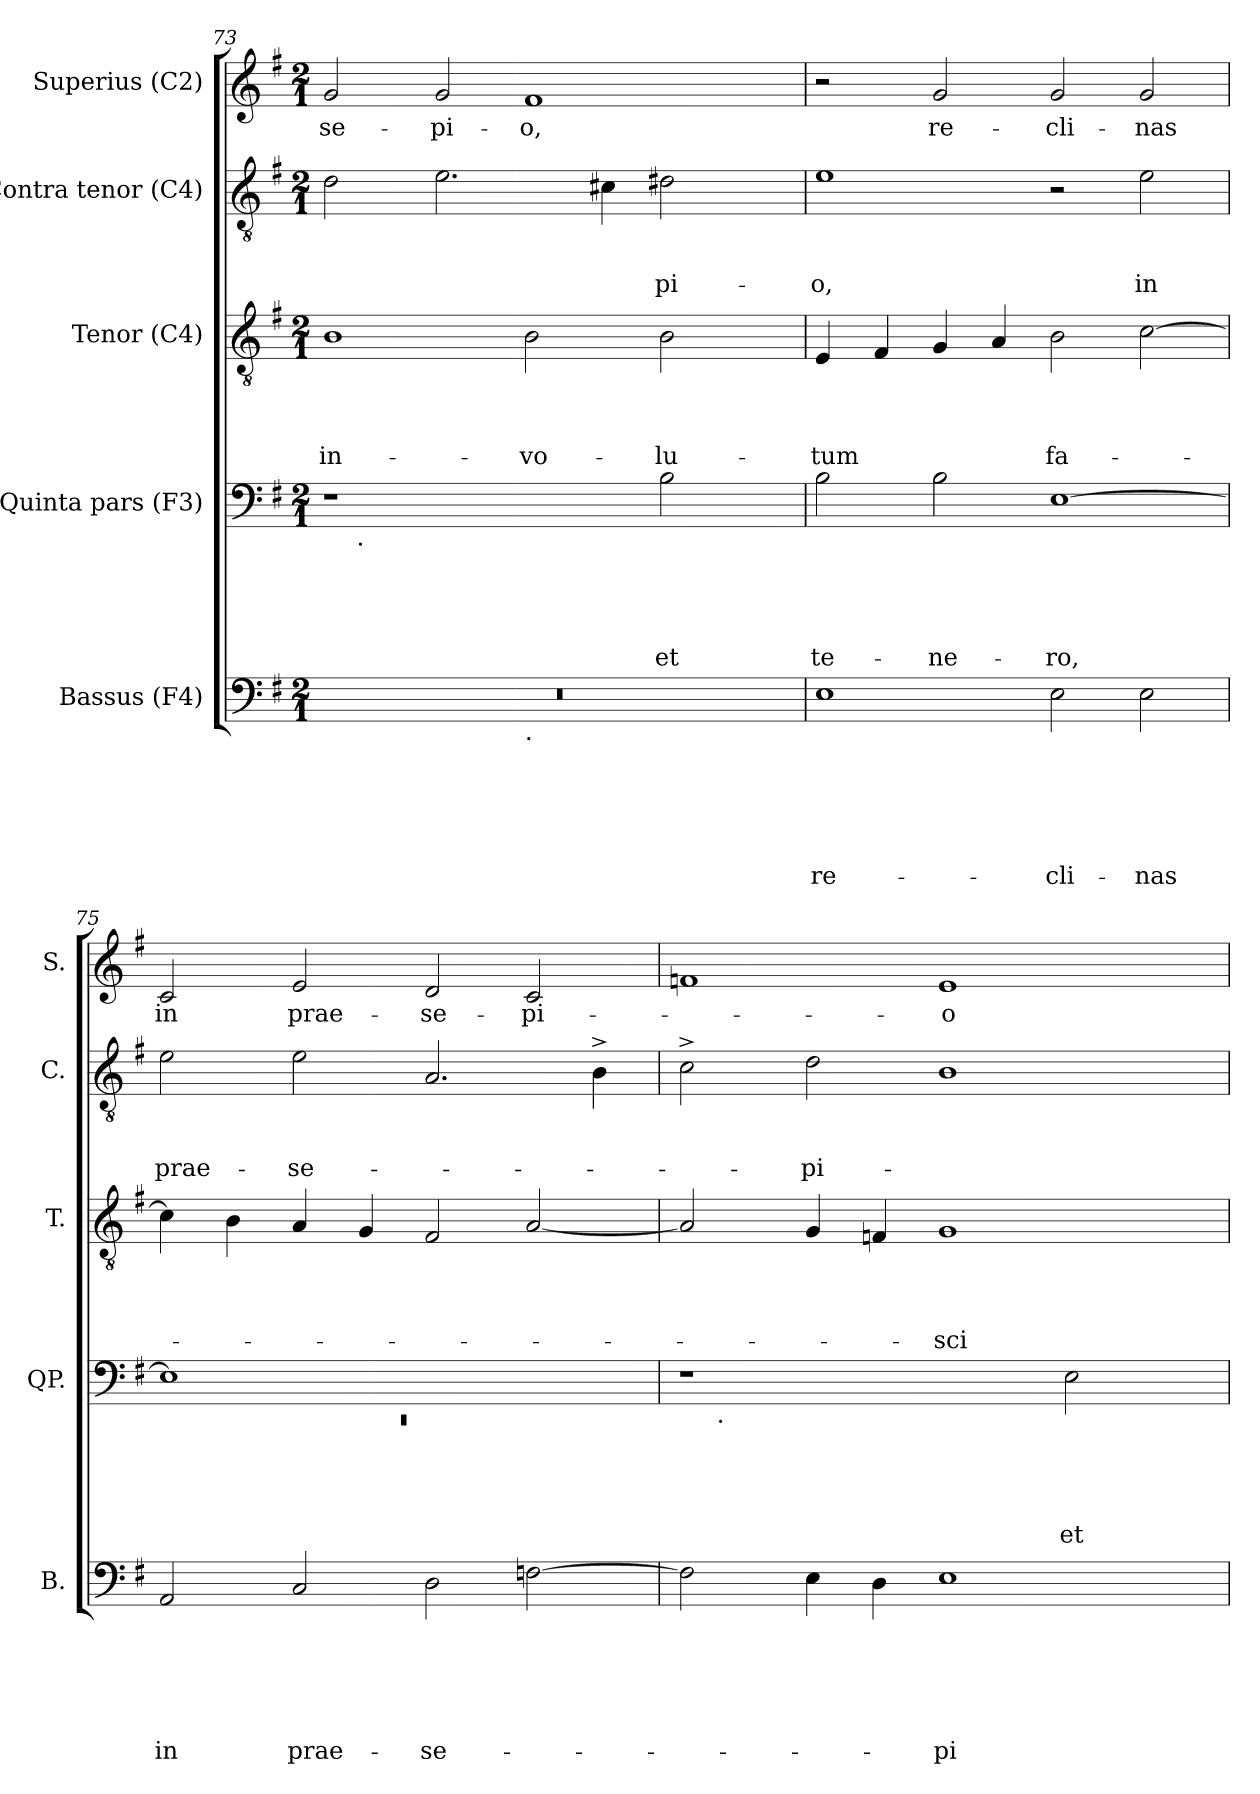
**kern	**text	**text	**text	**text	**text	**text	**kern	**text	**text	**text	**text	**text	**kern	**text	**text	**text	**text	**kern	**text	**text	**text	**kern	**text
*part5	*part5	*part5	*part5	*part5	*part5	*part5	*part4	*part4	*part4	*part4	*part4	*part4	*part3	*part3	*part3	*part3	*part3	*part2	*part2	*part2	*part2	*part1	*part1
*staff5	*staff5	*staff5	*staff5	*staff5	*staff5	*staff5	*staff4	*staff4	*staff4	*staff4	*staff4	*staff4	*staff3	*staff3	*staff3	*staff3	*staff3	*staff2	*staff2	*staff2	*staff2	*staff1	*staff1
*I"Bassus (F4)	*	*	*	*	*	*	*I"Quinta pars (F3)	*	*	*	*	*	*I"Tenor (C4)	*	*	*	*	*I"Contra tenor (C4)	*	*	*	*I"Superius (C2)	*
*I'B.	*	*	*	*	*	*	*I'QP.	*	*	*	*	*	*I'T.	*	*	*	*	*I'C.	*	*	*	*I'S.	*
*clefF4	*	*	*	*	*	*	*clefF4	*	*	*	*	*	*clefGv2	*	*	*	*	*clefGv2	*	*	*	*clefG2	*
*k[f#]	*	*	*	*	*	*	*k[f#]	*	*	*	*	*	*k[f#]	*	*	*	*	*k[f#]	*	*	*	*k[f#]	*
*G:	*	*	*	*	*	*	*G:	*	*	*	*	*	*G:	*	*	*	*	*G:	*	*	*	*G:	*
*M2/1	*	*	*	*	*	*	*M2/1	*	*	*	*	*	*M2/1	*	*	*	*	*M2/1	*	*	*	*M2/1	*
=73	=73	=73	=73	=73	=73	=73	=73	=73	=73	=73	=73	=73	=73	=73	=73	=73	=73	=73	=73	=73	=73	=73	=73
!	!	!	!	!	!	!	!	!	!	!	!	!	!	!	!	!	!LO:LY:b	!	!	!	!	!	!LO:LY:b
*^	*	*	*	*	*	*	*^	*	*	*	*	*	*	*	*	*	*	*	*	*	*	*	*
0r	1ryy	.	.	.	.	.	.	1r	16.ryy	.	.	.	.	.	1B	.	.	.	in-	2d\	.	.	.	2g/	-se-
!	!	!	!	!	!	!	!	!	!LO:TX:b:t=.	!	!	!	!	!	!	!	!	!	!	!	!	!	!	!	!
.	.	.	.	.	.	.	.	.	1ryy	.	.	.	.	.	.	.	.	.	.	.	.	.	.	.	.
!	!	!	!	!	!	!	!	!	!	!	!	!	!	!	!	!	!	!	!	!	!	!	!	!	!LO:LY:b
.	.	.	.	.	.	.	.	.	.	.	.	.	.	.	.	.	.	.	.	2.e\	.	.	.	2g/	-pi-
!	!LO:TX:b:t=.	!	!	!	!	!	!	!	!	!	!	!	!	!	!	!	!	!	!	!	!	!	!	!	!
!	!	!	!	!	!	!	!	!	!	!	!	!	!	!	!	!	!	!	!LO:LY:b	!	!	!	!	!	!LO:LY:b
.	1ryy	.	.	.	.	.	.	2ryy	.	.	.	.	.	.	2B\	.	.	.	-vo-	.	.	.	.	1f#	-o,
.	.	.	.	.	.	.	.	.	2ryy	.	.	.	.	.	.	.	.	.	.	.	.	.	.	.	.
.	.	.	.	.	.	.	.	.	.	.	.	.	.	.	.	.	.	.	.	4c#\	.	.	.	.	.
!	!	!	!	!	!	!	!	!	!	!	!	!	!	!LO:LY:b	!	!	!	!	!LO:LY:b	!	!	!	!LO:LY:b	!	!
.	.	.	.	.	.	.	.	2B\	.	.	.	.	.	et	2B\	.	.	.	-lu-	2d#\	.	.	-pi-	.	.
.	.	.	.	.	.	.	.	.	4ryy	.	.	.	.	.	.	.	.	.	.	.	.	.	.	.	.
.	.	.	.	.	.	.	.	.	8ryy	.	.	.	.	.	.	.	.	.	.	.	.	.	.	.	.
.	.	.	.	.	.	.	.	.	32ryy	.	.	.	.	.	.	.	.	.	.	.	.	.	.	.	.
!!LO:PB:g=z
=74	=74	=74	=74	=74	=74	=74	=74	=74	=74	=74	=74	=74	=74	=74	=74	=74	=74	=74	=74	=74	=74	=74	=74	=74	=74
!	!	!	!	!	!	!	!LO:LY:b	!	!	!	!	!	!	!LO:LY:b	!	!	!	!	!LO:LY:b	!	!	!	!LO:LY:b	!	!
*v	*v	*	*	*	*	*	*	*	*	*	*	*	*	*	*	*	*	*	*	*	*	*	*	*	*
*	*	*	*	*	*	*	*v	*v	*	*	*	*	*	*	*	*	*	*	*	*	*	*	*	*
1E	.	.	.	.	.	re-	2B\	.	.	.	.	te-	4E/	.	.	.	-tum	1e	.	.	-o,	2r	.
.	.	.	.	.	.	.	.	.	.	.	.	.	4F#/	.	.	.	.	.	.	.	.	.	.
!	!	!	!	!	!	!	!	!	!	!	!	!LO:LY:b	!	!	!	!	!	!	!	!	!	!	!LO:LY:b
.	.	.	.	.	.	.	2B\	.	.	.	.	-ne-	4G/	.	.	.	.	.	.	.	.	2g/	re-
.	.	.	.	.	.	.	.	.	.	.	.	.	4A/	.	.	.	.	.	.	.	.	.	.
!	!	!	!	!	!	!LO:LY:b	!	!	!	!	!	!LO:LY:b	!	!	!	!	!LO:LY:b	!	!	!	!	!	!LO:LY:b
2E\	.	.	.	.	.	-cli-	[>1E	.	.	.	.	-ro,	2B\	.	.	.	fa-	2r	.	.	.	2g/	-cli-
!	!	!	!	!	!	!LO:LY:b	!	!	!	!	!	!	!	!	!	!	!	!	!	!	!LO:LY:b	!	!LO:LY:b
2E\	.	.	.	.	.	-nas	.	.	.	.	.	.	[>2c\	.	.	.	.	2e\	.	.	in	2g/	-nas
=75	=75	=75	=75	=75	=75	=75	=75	=75	=75	=75	=75	=75	=75	=75	=75	=75	=75	=75	=75	=75	=75	=75	=75
*	*	*	*	*	*	*	*^	*	*	*	*	*	*	*	*	*	*	*	*	*	*	*	*
!	!	!	!	!	!	!LO:LY:b	!	!LO:N:vis=1	!	!	!	!	!	!	!	!	!	!	!	!	!	!LO:LY:b	!	!LO:LY:b
2AA/	.	.	.	.	.	in	1E]	0rEE	.	.	.	.	.	4c\]	.	.	.	.	2e\	.	.	prae-	2c/	in
.	.	.	.	.	.	.	.	.	.	.	.	.	.	4B\	.	.	.	.	.	.	.	.	.	.
!	!	!	!	!	!	!LO:LY:b	!	!	!	!	!	!	!	!	!	!	!	!	!	!	!	!LO:LY:b	!	!LO:LY:b
2C/	.	.	.	.	.	prae-	.	.	.	.	.	.	.	4A/	.	.	.	.	2e\	.	.	-se-	2e/	prae-
.	.	.	.	.	.	.	.	.	.	.	.	.	.	4G/	.	.	.	.	.	.	.	.	.	.
!	!	!	!	!	!	!LO:LY:b	!	!	!	!	!	!	!	!	!	!	!	!	!	!	!	!	!	!LO:LY:b
2D\	.	.	.	.	.	-se-	1ryy	.	.	.	.	.	.	2F#/	.	.	.	.	2.A/	.	.	.	2d/	-se-
!	!	!	!	!	!	!	!	!	!	!	!	!	!	!	!	!	!	!	!	!	!	!	!	!LO:LY:b
[>2Fn\	.	.	.	.	.	.	.	.	.	.	.	.	.	[<2A/	.	.	.	.	.	.	.	.	2c/	-pi-
.	.	.	.	.	.	.	.	.	.	.	.	.	.	.	.	.	.	.	4B^>\	.	.	.	.	.
=76	=76	=76	=76	=76	=76	=76	=76	=76	=76	=76	=76	=76	=76	=76	=76	=76	=76	=76	=76	=76	=76	=76	=76	=76
2F\]	.	.	.	.	.	.	1r	16.ryy	.	.	.	.	.	2A/]	.	.	.	.	2c^>\	.	.	.	1fn	.
!	!	!	!	!	!	!	!	!LO:TX:b:t=.	!	!	!	!	!	!	!	!	!	!	!	!	!	!	!	!
.	.	.	.	.	.	.	.	1ryy	.	.	.	.	.	.	.	.	.	.	.	.	.	.	.	.
!	!	!	!	!	!	!	!	!	!	!	!	!	!	!	!	!	!	!	!	!	!	!LO:LY:b	!	!
4E\	.	.	.	.	.	.	.	.	.	.	.	.	.	4G/	.	.	.	.	2d\	.	.	-pi-	.	.
4D\	.	.	.	.	.	.	.	.	.	.	.	.	.	4F/	.	.	.	.	.	.	.	.	.	.
!	!	!	!	!	!	!LO:LY:b	!	!	!	!	!	!	!	!	!	!	!	!LO:LY:b	!	!	!	!	!	!LO:LY:b:rj
1E	.	.	.	.	.	-pi-	2ryy	.	.	.	.	.	.	1G	.	.	.	-sci-	1B	.	.	.	1e	-o
.	.	.	.	.	.	.	.	2ryy	.	.	.	.	.	.	.	.	.	.	.	.	.	.	.	.
!	!	!	!	!	!	!	!	!	!	!	!	!	!LO:LY:b	!	!	!	!	!	!	!	!	!	!	!
.	.	.	.	.	.	.	2E\	.	.	.	.	.	et	.	.	.	.	.	.	.	.	.	.	.
.	.	.	.	.	.	.	.	4ryy	.	.	.	.	.	.	.	.	.	.	.	.	.	.	.	.
.	.	.	.	.	.	.	.	8ryy	.	.	.	.	.	.	.	.	.	.	.	.	.	.	.	.
.	.	.	.	.	.	.	.	32ryy	.	.	.	.	.	.	.	.	.	.	.	.	.	.	.	.
*	*	*	*	*	*	*	*v	*v	*	*	*	*	*	*	*	*	*	*	*	*	*	*	*	*
=	=	=	=	=	=	=	=	=	=	=	=	=	=	=	=	=	=	=	=	=	=	=	=
*-	*-	*-	*-	*-	*-	*-	*-	*-	*-	*-	*-	*-	*-	*-	*-	*-	*-	*-	*-	*-	*-	*-	*-
